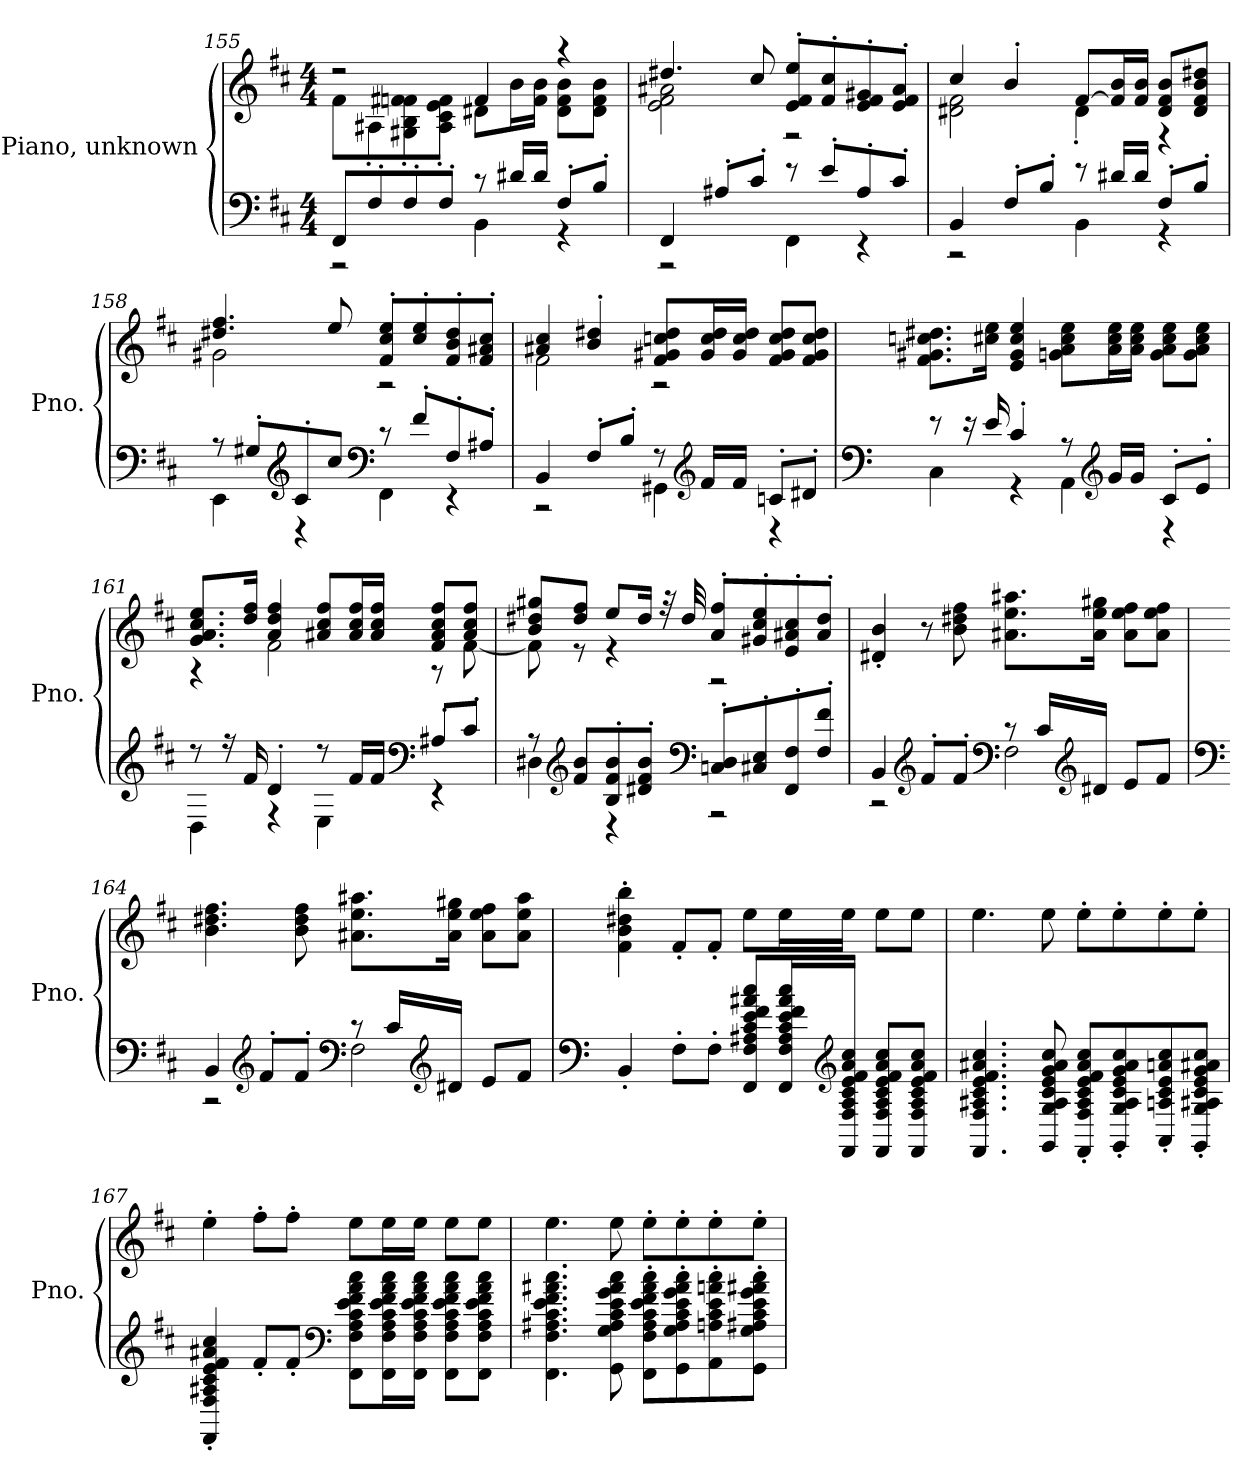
**kern	**kern
*part1	*part1
*staff2	*staff1
*I"Piano, unknown	*
*I'Pno.	*
*clefF4	*clefG2
*k[f#c#]	*k[f#c#]
*M4/4	*M4/4
=155	=155
*^	*^
8FF#/L	2r	2r	8f#\L
8F#'/	.	.	8A#X'\
8F#'/	.	.	8G#X\' 8B\' 8fn\' 8f#X\'
8F#'/J	.	.	8A#\' 8c#\' 8e\' 8f#\'J
8r	4BB\	4f#/	8d#X\L
16d#X/LL	.	.	16b\L
16d#/JJ	.	.	16f#\ 16b\JJ
8F#'/L	4r	4r	8d#\ 8f#\ 8b\L
8B'/J	.	.	8d#\ 8f#\ 8b\J
!!LO:LB:g=z	!!
=156	=156	=156	=156
4FF#/	2r	4.dd#X/	2e\ 2f#\ 2a#X\
8A#X'/L	.	.	.
8c#'/J	.	8cc#/	.
8r	4FF#\	8e/' 8f#/' 8ee/'L	2r
8e'/L	.	8f#/' 8cc#/'	.
8A#'/	4r	8e/' 8f#/' 8g#X/'	.
8c#'/J	.	8e/' 8f#/' 8a#/'J	.
=157	=157	=157	=157
4BB/	2r	4cc#/	2d#X\ 2f#\
8F#'/L	.	4b'/	.
8B'/J	.	.	.
8r	4BB\	[8f#/L	4d#'\
16d#X/LL	.	16f#/] 16b/L	.
16d#/JJ	.	16f#/ 16b/JJ	.
8F#'/L	4r	8d#/ 8f#/ 8b/L	4r
8B'/J	.	8d#/ 8f#/ 8b/ 8dd#X/J	.
=158	=158	=158	=158
8r	4EE\	4.dd#X/ 4.ff#/	2g#X\
8G#X'/L	.	.	.
*clefG2	*	*	*
8c#'/	4r	.	.
8cc#/J	.	8ee/	.
*clefF4	*	*	*
8r	4FF#\	8f#/' 8cc#/' 8ee/'L	2r
8f#'/L	.	8cc#/' 8ee/'	.
8F#'/	4r	8f#/' 8b/' 8dd#/'	.
8A#X'/J	.	8f#/' 8a#X/' 8cc#/'J	.
!!LO:LB:g=z	!!
=159	=159	=159	=159
4BB/	2r	4a#X/ 4cc#/	2f#\
8F#'/L	.	4b/' 4dd#X/'	.
8B'/J	.	.	.
8r	4GG#X\	8f#/ 8g#X/ 8ccn/ 8dd#/L	2r
*clefG2	*	*	*
16f#/LL	.	16g#/ 16cc/ 16dd#/L	.
16f#/JJ	.	16g#/ 16cc/ 16dd#/JJ	.
8cn'/L	4r	8f#/ 8g#/ 8cc/ 8dd#/L	.
8d#X'/J	.	8f#/ 8g#/ 8cc/ 8dd#/J	.
*	*	*v	*v
=160	=160	=160
*clefF4	*	*
8r	4C#\	8.f#\ 8.g#X\ 8.ccn\ 8.dd#X\L
16r	.	.
16e/	.	16cc#X\ 16ee\Jk
4c#'/	4r	4e/ 4g#/ 4cc#/ 4ee/
8r	4AA\	8gn\ 8a\ 8cc#\ 8ee\L
*clefG2	*	*
16g/LL	.	16a\ 16cc#\ 16ee\L
16g/JJ	.	16a\ 16cc#\ 16ee\JJ
8c#'/L	4r	8g\ 8a\ 8cc#\ 8ee\L
8e'/J	.	8g\ 8a\ 8cc#\ 8ee\J
!!LO:LB:g=z
=161	=161	=161
*	*	*^
8r	4D\	8.g/ 8.a/ 8.cc#/ 8.ee/L	4r
16r	.	.	.
16f#/	.	16dd/ 16ff#/Jk	.
4d'/	4r	4a/ 4dd/ 4ff#/	2f#\
8r	4E\	8a#X/ 8cc#/ 8ff#/L	.
16f#/LL	.	16a#/ 16cc#/ 16ff#/L	.
16f#/JJ	.	16a#/ 16cc#/ 16ff#/JJ	.
*clefF4	*	*	*
8A#X'/L	4r	8f#/ 8a#/ 8cc#/ 8ff#/L	8r
8c#'/J	.	8a#/ 8cc#/ 8ff#/J	[8f#\
=162	=162	=162	=162
8r	4D#X\	8b/ 8dd#X/ 8gg#X/L	8f#\]
*clefG2	*	*	*
8f#/ 8b/L	.	8dd#/ 8ff#/J	8r
8B/' 8f#/' 8b/'	4r	8ee/L	4r
8d#X/' 8f#/' 8b/'J	.	16dd#/Jk	.
.	.	32r	.
.	.	32dd#/	.
*clefF4	*	*	*
8Cn/' 8D#/'L	2r	8a/' 8ff#/'L	2r
8C#X/' 8E/'	.	8g#X/' 8cc#/' 8ee/'	.
8FF#/' 8F#/'	.	8e/' 8a#X/' 8cc#/'	.
8F#/' 8f#/'J	.	8a#/' 8dd#/'J	.
*	*	*v	*v
!!LO:LB:g=z
=163	=163	=163
4BB/	2r	4d#X/' 4b/'
*clefG2	*	*
8f#'/L	.	8r
8f#'/J	.	8b\ 8dd#X\ 8ff#\
*clefF4	*	*
8r	2F#\	8.a#X\ 8.ee\ 8.aa#X\L
16c#/LL	.	.
*clefG2	*	*
16d#X/JJ	.	16a#\ 16ee\ 16gg#X\Jk
8e/L	.	8a#\ 8ee\ 8ff#\L
8f#/J	.	8a#\ 8ee\ 8ff#\J
=164	=164	=164
*clefF4	*	*
4BB/	2r	4.b\ 4.dd#X\ 4.ff#\
*clefG2	*	*
8f#'/L	.	.
8f#'/J	.	8b\ 8dd#\ 8ff#\
*clefF4	*	*
8r	2F#\	8.a#X\ 8.ee\ 8.aa#X\L
16c#/LL	.	.
*clefG2	*	*
16d#X/JJ	.	16a#\ 16ee\ 16gg#X\Jk
8e/L	.	8a#\ 8ee\ 8ff#\L
8f#/J	.	8a#\ 8ee\ 8aa#\J
*v	*v	*
!!LO:PB:g=z
=165	=165
*clefF4	*
4BB'/	4f#\' 4b\' 4dd#X\' 4bb\'
8F#'\L	8f#'/L
8F#'\J	8f#'/J
8FF#/ 8F#/ 8A#X/ 8c#/ 8e/ 8f#/ 8a#X/ 8cc#/L	8ee\L
16FF#/ 16F#/ 16A#/ 16c#/ 16e/ 16f#/ 16a#/ 16cc#/L	16ee\L
*clefG2	*
16FF#/ 16F#/ 16A#/ 16c#/ 16e/ 16f#/ 16a#/ 16cc#/JJ	16ee\JJ
8FF#/ 8F#/ 8A#/ 8c#/ 8e/ 8f#/ 8a#/ 8cc#/L	8ee\L
8FF#/ 8F#/ 8A#/ 8c#/ 8e/ 8f#/ 8a#/ 8cc#/J	8ee\J
=166	=166
4.FF#/ 4.F#/ 4.A#X/ 4.c#/ 4.e/ 4.f#/ 4.a#X/ 4.cc#/	4.ee\
8GG/ 8G/ 8A#/ 8c#/ 8e/ 8g/ 8a#/ 8cc#/	8ee\
8FF#/' 8F#/' 8A#/' 8c#/' 8e/' 8f#/' 8a#/' 8cc#/'L	8ee'\L
8GG/' 8G/' 8A#/' 8c#/' 8e/' 8g/' 8a#/' 8cc#/'	8ee'\
8AA/' 8An/' 8c#/' 8e/' 8an/' 8cc#/'	8ee'\
8GG/' 8G/' 8A#X/' 8c#/' 8e/' 8g/' 8a#X/' 8cc#/'J	8ee'\J
!!LO:LB:g=z
=167	=167
4FF#/' 4F#/' 4A#X/' 4c#/' 4e/' 4f#/' 4a#X/' 4cc#/'	4ee'\
8f#'/L	8ff#'\L
8f#'/J	8ff#'\J
*clefF4	*
8FF#\ 8F#\ 8A#\ 8c#\ 8e\ 8f#\ 8a#\ 8cc#\L	8ee\L
16FF#\ 16F#\ 16A#\ 16c#\ 16e\ 16f#\ 16a#\ 16cc#\L	16ee\L
16FF#\ 16F#\ 16A#\ 16c#\ 16e\ 16f#\ 16a#\ 16cc#\JJ	16ee\JJ
8FF#\ 8F#\ 8A#\ 8c#\ 8e\ 8f#\ 8a#\ 8cc#\L	8ee\L
8FF#\ 8F#\ 8A#\ 8c#\ 8e\ 8f#\ 8a#\ 8cc#\J	8ee\J
=168	=168
4.FF#\ 4.F#\ 4.A#X\ 4.c#\ 4.e\ 4.f#\ 4.a#X\ 4.cc#\	4.ee\
8GG\ 8G\ 8A#\ 8c#\ 8e\ 8g\ 8a#\ 8cc#\	8ee\
8FF#\' 8F#\' 8A#\' 8c#\' 8e\' 8f#\' 8a#\' 8cc#\'L	8ee'\L
8GG\' 8G\' 8A#\' 8c#\' 8e\' 8g\' 8a#\' 8cc#\'	8ee'\
8AA\' 8An\' 8c#\' 8e\' 8an\' 8cc#\'	8ee'\
8GG\' 8G\' 8A#X\' 8c#\' 8e\' 8g\' 8a#X\' 8cc#\'J	8ee'\J
=	=
*-	*-
